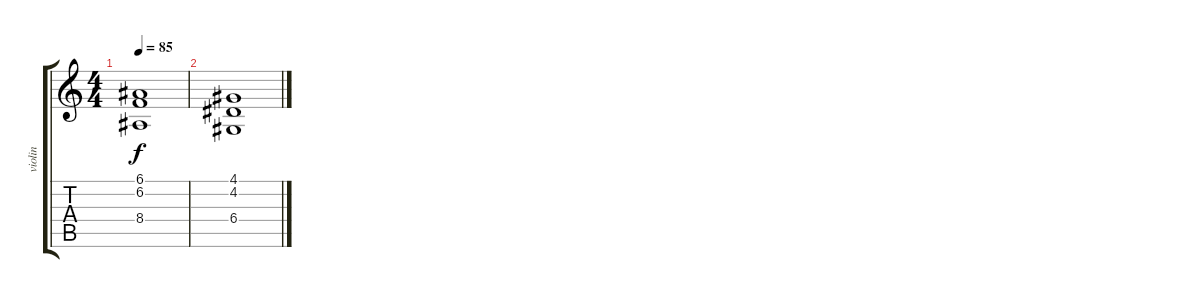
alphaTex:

\track ("violin" "violin") {instrument violin}
\staff {score tabs}
\tuning (E4 B3 G3 D3 A2 E2) {hide}
\ts (4 4)
\tempo 85
\clef g2
\ks c
(6.1 6.2 8.4).1{dy f} |
(4.1 4.2 6.4).1
